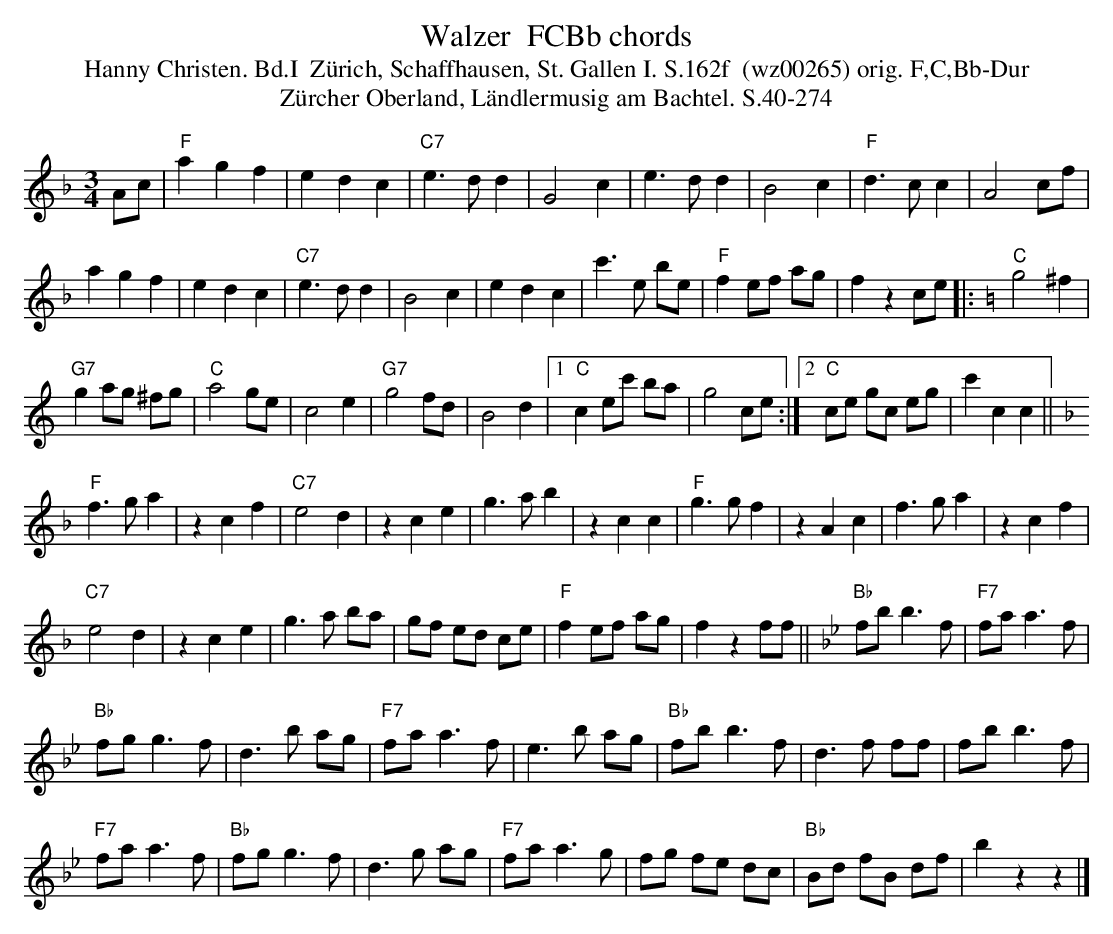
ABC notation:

X:1
T: Walzer  FCBb chords
T:Hanny Christen. Bd.I  Z\"urich, Schaffhausen, St. Gallen I. S.162f  (wz00265) orig. F,C,Bb-Dur
T: Z\"urcher Oberland, L\"andlermusig am Bachtel. S.40-274
M:3/4
L:1/8
K:F %%MIDI gchordon
Ac | "F"a2g2f2 | e2d2c2 | "C7"e3dd2 | G4c2 | e3dd2 | B4c2 | "F"d3cc2 | A4cf |
a2g2f2 | e2d2c2 | "C7"e3dd2 |  B4c2 | e2d2c2 | c'3e be | "F"f2 ef ag | f2z2ce |: [K:C] "C"g4^f2 |
"G7"g2ag ^fg | "C"a4ge | c4e2 | "G7"g4fd | B4d2 |1 "C"c2 ec' ba | g4ce :|2 "C"ce gc eg | c'2c2c2 || [K:F]
"F"f3ga2 | z2c2f2 | "C7"e4d2 | z2c2e2 | g3ab2 | z2c2c2 | "F"g3gf2 | z2A2c2 | f3ga2 | z2c2f2 |
"C7"e4d2 | z2c2e2 | g3a ba | gf ed ce | "F"f2ef ag | f2z2ff || [K:Bb] "Bb"fbb3f | "F7"faa3f |
"Bb"fgg3f | d3b ag | "F7"faa3f | e3b ag | "Bb"fbb3f | d3f ff | fbb3f |
"F7"faa3f | "Bb"fgg3f | d3g ag | "F7"fa a3g | fg fe dc | "Bb"Bd fB df | b2z2z2 |]
